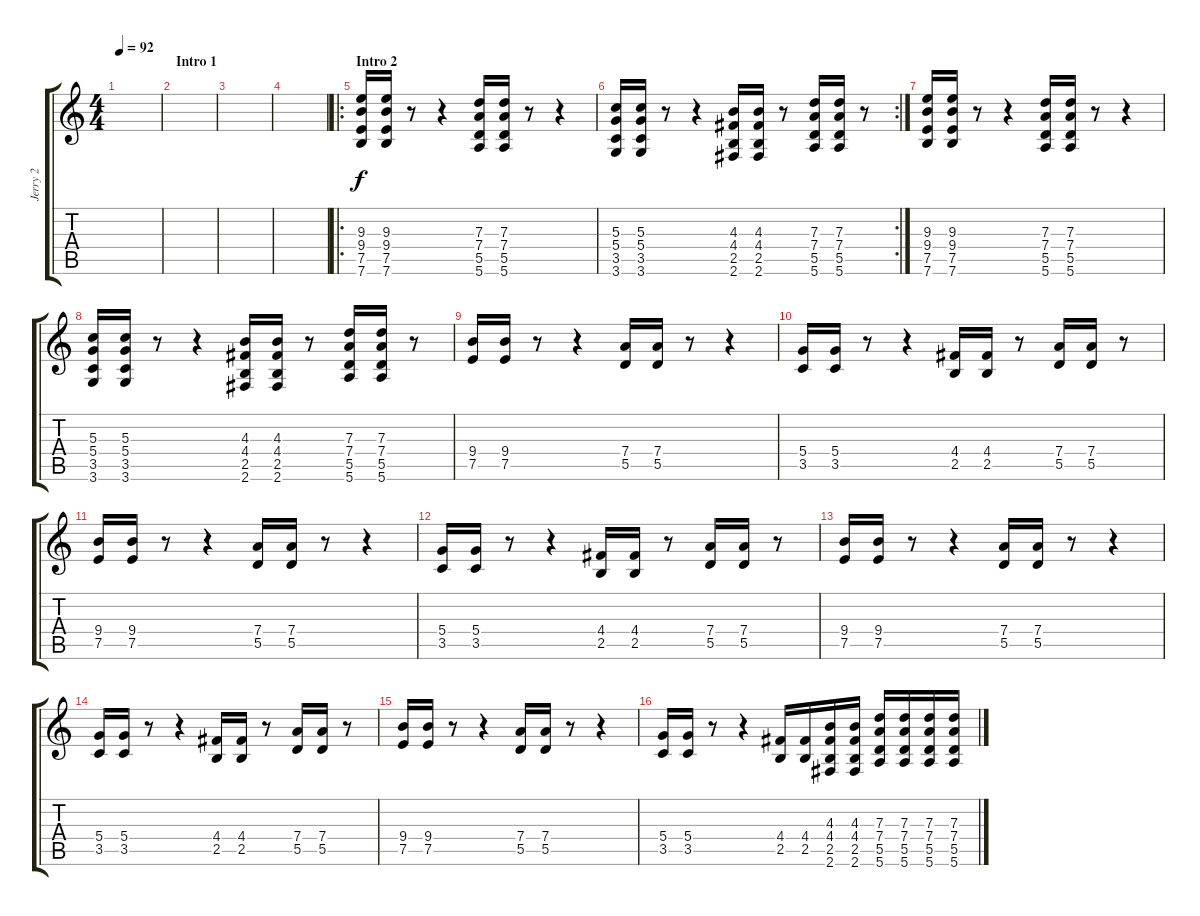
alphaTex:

\track ("Jerry 2" "Jerry 2") {instrument overdrivenguitar}
\staff {score tabs}
\tuning (E4 B3 G3 D3 A2 E2) {hide}
\ts (4 4)
\tempo 92
\clef g2
\ks c
|
\section ("" "Intro 1")
|
|
|
\ro
\section ("" "Intro 2")
(9.3 9.4 7.5 7.6).16 (9.3 9.4 7.5 7.6).16 r.8 r.4 (7.3 7.4 5.5 5.6).16 (7.3 7.4 5.5 5.6).16 r.8 r.4 |
\rc 2
(5.3 5.4 3.5 3.6).16 (5.3 5.4 3.5 3.6).16 r.8 r.4 (4.3 4.4 2.5 2.6).16 (4.3 4.4 2.5 2.6).16 r.8 (7.3 7.4 5.5 5.6).16 (7.3 7.4 5.5 5.6).16 r.8 |
(9.3 9.4 7.5 7.6).16 (9.3 9.4 7.5 7.6).16 r.8 r.4 (7.3 7.4 5.5 5.6).16 (7.3 7.4 5.5 5.6).16 r.8 r.4 |
(5.3 5.4 3.5 3.6).16 (5.3 5.4 3.5 3.6).16 r.8 r.4 (4.3 4.4 2.5 2.6).16 (4.3 4.4 2.5 2.6).16 r.8 (7.3 7.4 5.5 5.6).16 (7.3 7.4 5.5 5.6).16 r.8 |
(9.4 7.5).16 (9.4 7.5).16 r.8 r.4 (7.4 5.5).16 (7.4 5.5).16 r.8 r.4 |
(5.4 3.5).16 (5.4 3.5).16 r.8 r.4 (4.4 2.5).16 (4.4 2.5).16 r.8 (7.4 5.5).16 (7.4 5.5).16 r.8 |
(9.4 7.5).16 (9.4 7.5).16 r.8 r.4 (7.4 5.5).16 (7.4 5.5).16 r.8 r.4 |
(5.4 3.5).16 (5.4 3.5).16 r.8 r.4 (4.4 2.5).16 (4.4 2.5).16 r.8 (7.4 5.5).16 (7.4 5.5).16 r.8 |
(9.4 7.5).16 (9.4 7.5).16 r.8 r.4 (7.4 5.5).16 (7.4 5.5).16 r.8 r.4 |
(5.4 3.5).16 (5.4 3.5).16 r.8 r.4 (4.4 2.5).16 (4.4 2.5).16 r.8 (7.4 5.5).16 (7.4 5.5).16 r.8 |
(9.4 7.5).16 (9.4 7.5).16 r.8 r.4 (7.4 5.5).16 (7.4 5.5).16 r.8 r.4 |
(5.4 3.5).16 (5.4 3.5).16 r.8 r.4 (4.4 2.5).16 (4.4 2.5).16 (4.3 4.4 2.5 2.6).16 (4.3 4.4 2.5 2.6).16 (7.3 7.4 5.5 5.6).16 (7.3 7.4 5.5 5.6).16 (7.3 7.4 5.5 5.6).16 (7.3 7.4 5.5 5.6).16
